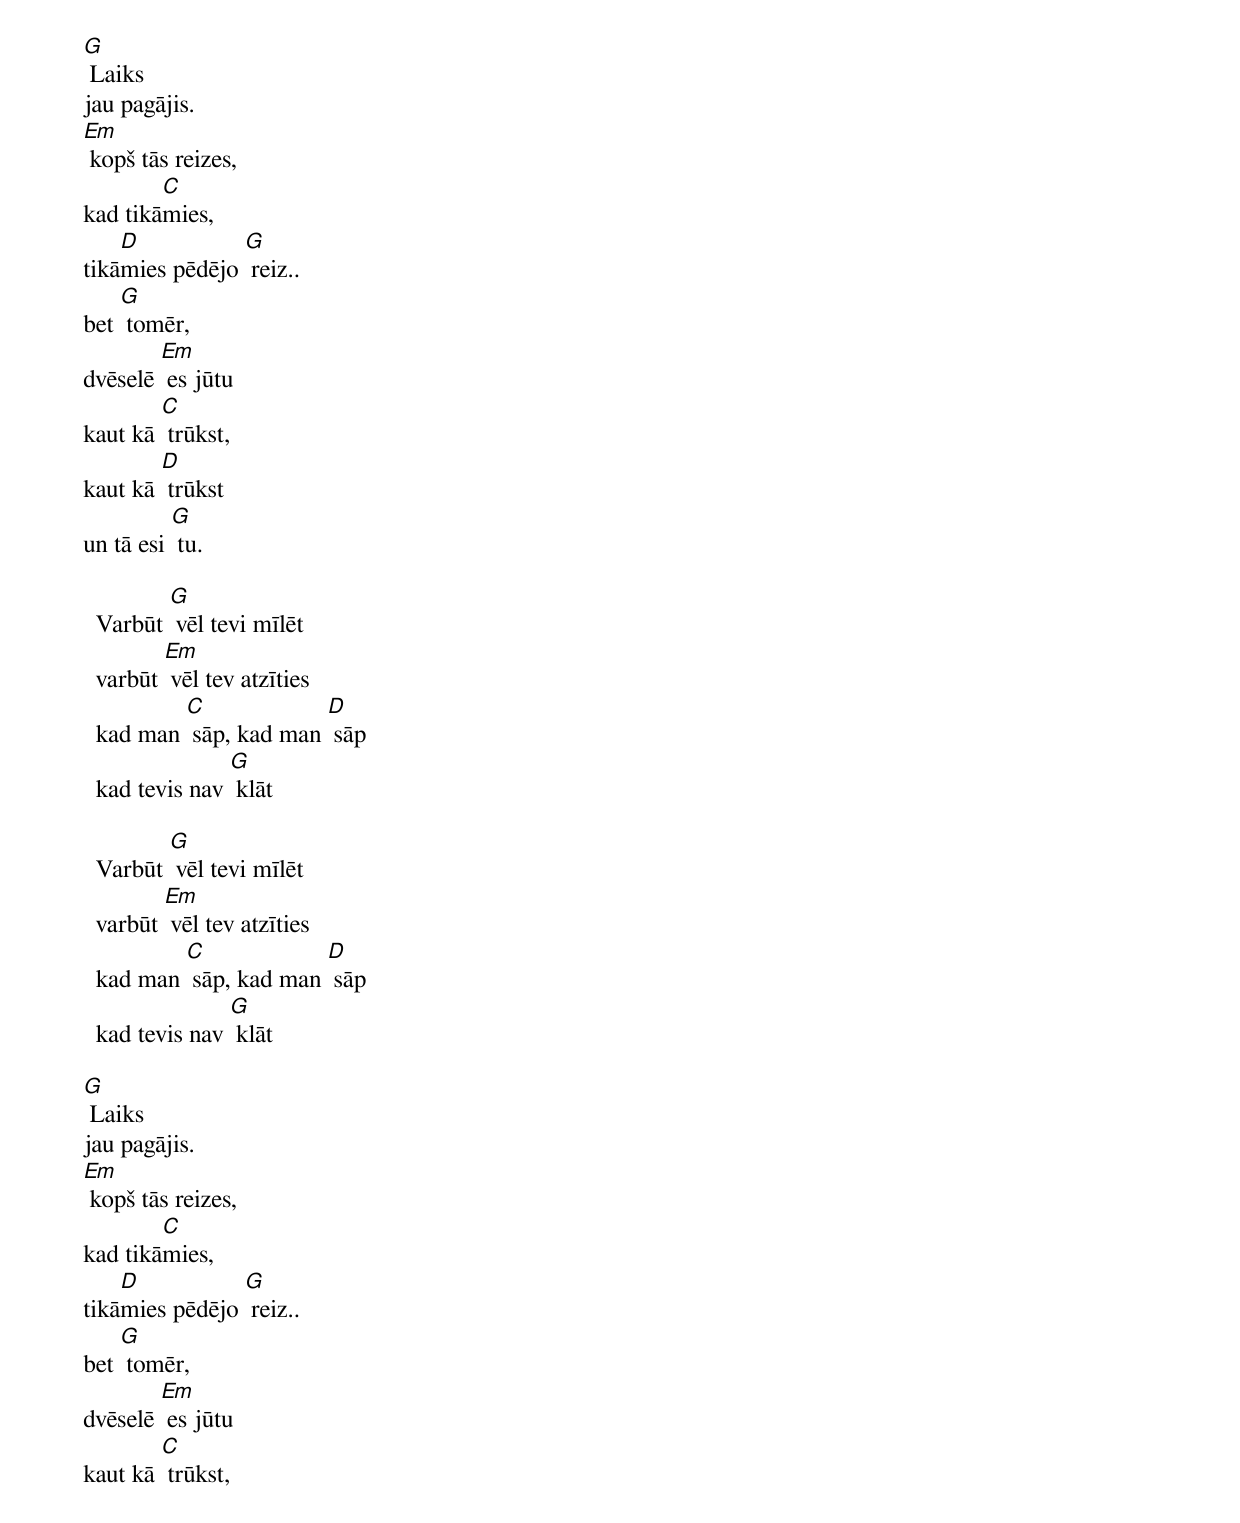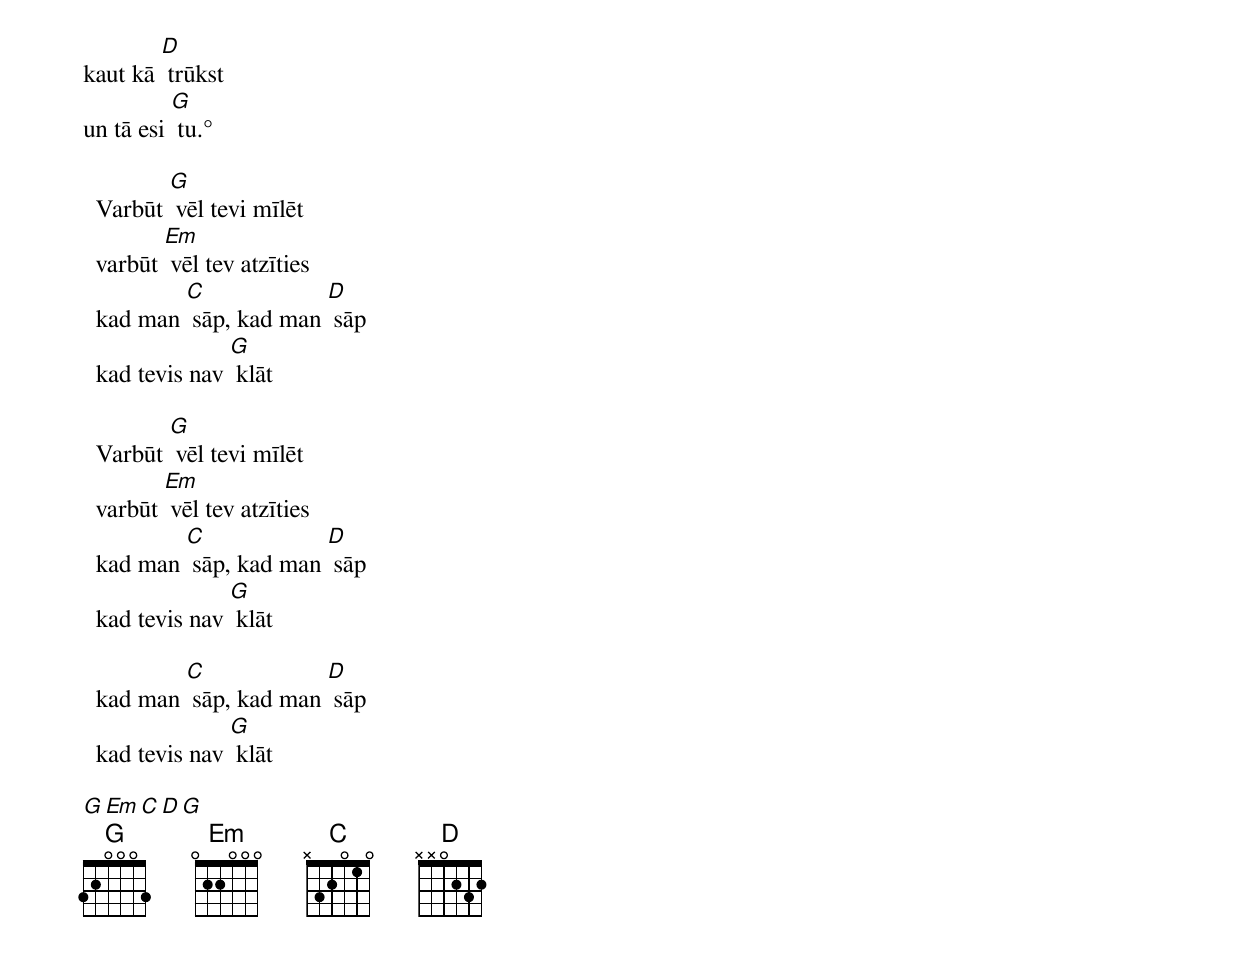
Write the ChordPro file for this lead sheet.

[G] Laiks
jau pagājis.
[Em] kopš tās reizes,
kad tikā[C]mies,
tikā[D]mies pēdējo [G] reiz..
bet [G] tomēr,
dvēselē [Em] es jūtu
kaut kā [C] trūkst,
kaut kā [D] trūkst
un tā esi [G] tu.

  Varbūt [G] vēl tevi mīlēt
  varbūt [Em] vēl tev atzīties
  kad man [C] sāp, kad man [D] sāp
  kad tevis nav [G] klāt

  Varbūt [G] vēl tevi mīlēt
  varbūt [Em] vēl tev atzīties
  kad man [C] sāp, kad man [D] sāp
  kad tevis nav [G] klāt

[G] Laiks
jau pagājis.
[Em] kopš tās reizes,
kad tikā[C]mies,
tikā[D]mies pēdējo [G] reiz..
bet [G] tomēr,
dvēselē [Em] es jūtu
kaut kā [C] trūkst,
kaut kā [D] trūkst
un tā esi [G] tu.°

  Varbūt [G] vēl tevi mīlēt
  varbūt [Em] vēl tev atzīties
  kad man [C] sāp, kad man [D] sāp
  kad tevis nav [G] klāt

  Varbūt [G] vēl tevi mīlēt
  varbūt [Em] vēl tev atzīties
  kad man [C] sāp, kad man [D] sāp
  kad tevis nav [G] klāt

  kad man [C] sāp, kad man [D] sāp
  kad tevis nav [G] klāt

[G][Em][C][D][G]
